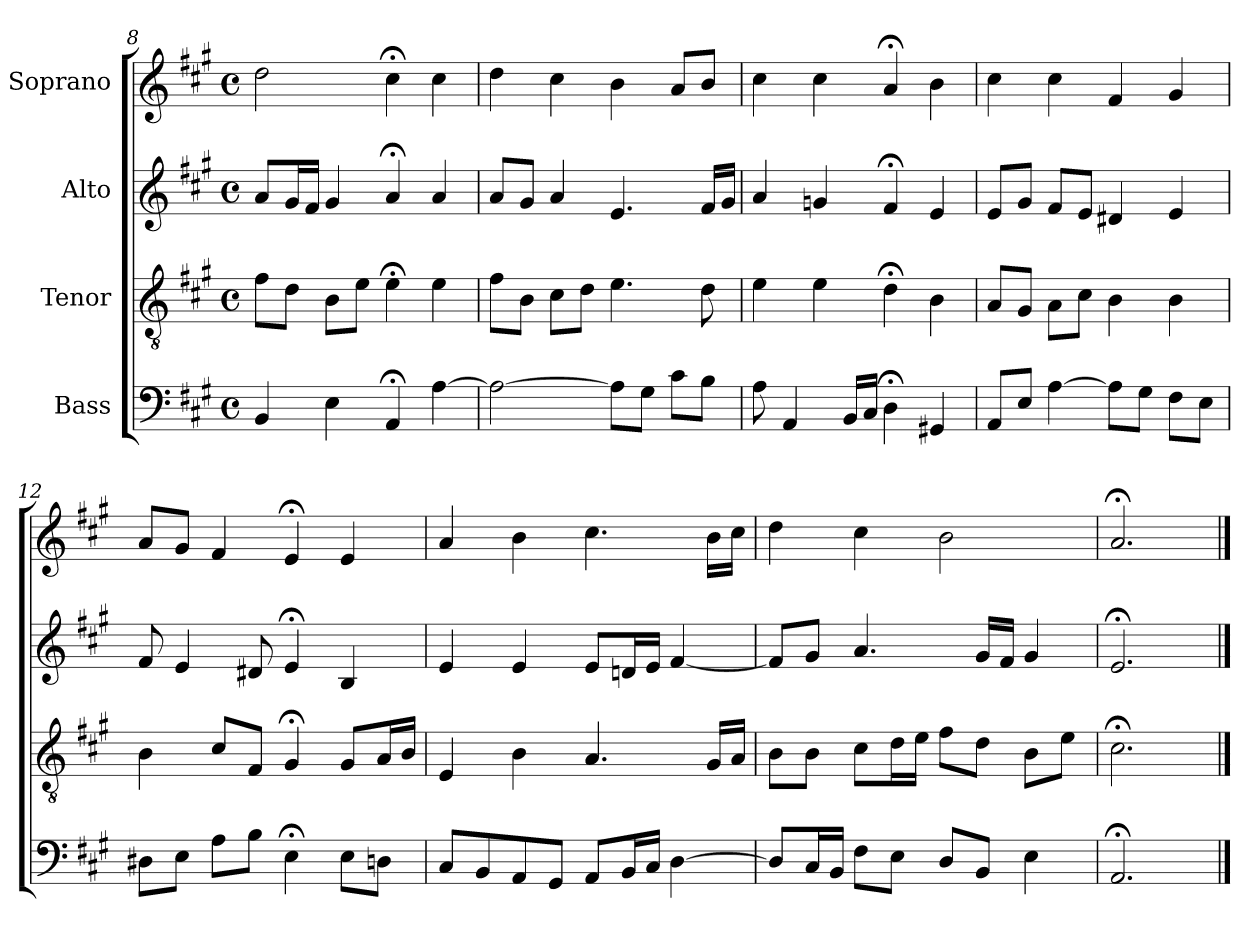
**kern	**kern	**kern	**kern
*part4	*part3	*part2	*part1
*staff4	*staff3	*staff2	*staff1
*I"Bass	*I"Tenor	*I"Alto	*I"Soprano
*clefF4	*clefGv2	*clefG2	*clefG2
*k[f#c#g#]	*k[f#c#g#]	*k[f#c#g#]	*k[f#c#g#]
*M4/4	*M4/4	*M4/4	*M4/4
*met(c)	*met(c)	*met(c)	*met(c)
=8	=8	=8	=8
4BB	8f#L	8aL	2dd
.	8dJ	16g#L	.
.	.	16f#JJ	.
4E	8BL	4g#	.
.	8eJ	.	.
4AA;<	4e;<	4a;<	4cc#;<
[4A	4e	4a	4cc#
=9	=9	=9	=9
2A_	8f#L	8aL	4dd
.	8BJ	8g#J	.
.	8c#L	4a	4cc#
.	8dJ	.	.
8AL]	4.e	4.e	4b
8G#J	.	.	.
8c#L	.	.	8aL
8BJ	8d	16f#LL	8bJ
.	.	16g#JJ	.
=10	=10	=10	=10
8A	4e	4a	4cc#
4AA	.	.	.
.	4e	4gn	4cc#
16BBLL	.	.	.
16C#JJ	.	.	.
4D;<	4d;<	4f#;<	4a;<
4GG#X	4B	4e	4b
=11	=11	=11	=11
8AAL	8AL	8eL	4cc#
8EJ	8G#J	8g#J	.
[4A	8AL	8f#L	4cc#
.	8c#J	8eJ	.
8AL]	4B	4d#X	4f#
8G#J	.	.	.
8F#L	4B	4e	4g#
8EJ	.	.	.
=12	=12	=12	=12
8D#XL	4B	8f#	8aL
8EJ	.	4e	8g#J
8AL	8c#L	.	4f#
8BJ	8F#J	8d#X	.
4E;<	4G#;<	4e;<	4e;<
8EL	8G#L	4B	4e
8DnJ	16AL	.	.
.	16BJJ	.	.
=13	=13	=13	=13
8C#L	4E	4e	4a
8BB	.	.	.
8AA	4B	4e	4b
8GG#J	.	.	.
8AAL	4.A	8eL	4.cc#
16BBL	.	16dnL	.
16C#JJ	.	16eJJ	.
[4D	.	[4f#	.
.	16G#LL	.	16bLL
.	16AJJ	.	16cc#JJ
=14	=14	=14	=14
8DL]	8BL	8f#L]	4dd
16C#L	8BJ	8g#J	.
16BBJJ	.	.	.
8F#L	8c#L	4.a	4cc#
8EJ	16dL	.	.
.	16eJJ	.	.
8DL	8f#L	.	2b
8BBJ	8dJ	16g#LL	.
.	.	16f#JJ	.
4E	8BL	4g#	.
.	8eJ	.	.
=15	=15	=15	=15
2.AA;<	2.c#;<	2.e;<	2.a;<
==	==	==	==
*-	*-	*-	*-
